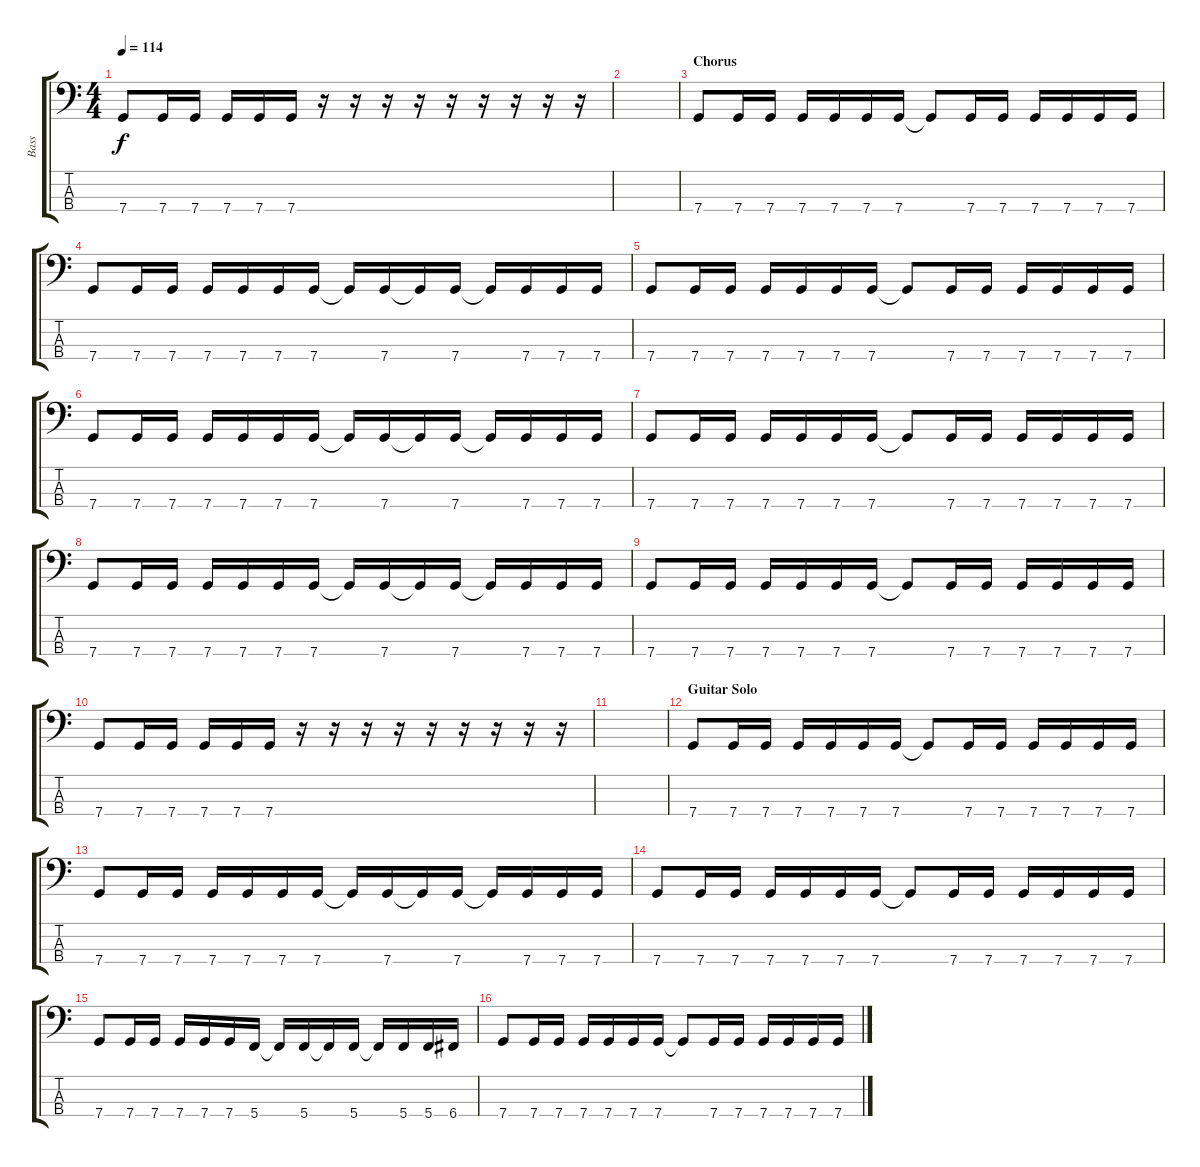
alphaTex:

\track ("Bass" "Bass") {instrument electricbassfinger}
\staff {score tabs}
\tuning (F2 C2 G1 C1) {hide}
\ts (4 4)
\tempo 114
\clef f4
\ks c
7.4.8{dy f} 7.4.16 7.4.16 7.4.16 7.4.16 7.4.16 r.16 r.16 r.16 r.16 r.16 r.16 r.16 r.16 r.16 |
|
\section ("" "Chorus")
7.4.8 7.4.16 7.4.16 7.4.16 7.4.16 7.4.16 7.4.16 7.4{t}.8 7.4.16 7.4.16 7.4.16 7.4.16 7.4.16 7.4.16 |
7.4.8 7.4.16 7.4.16 7.4.16 7.4.16 7.4.16 7.4.16 7.4{t}.16 7.4.16 7.4{t}.16 7.4.16 7.4{t}.16 7.4.16 7.4.16 7.4.16 |
7.4.8 7.4.16 7.4.16 7.4.16 7.4.16 7.4.16 7.4.16 7.4{t}.8 7.4.16 7.4.16 7.4.16 7.4.16 7.4.16 7.4.16 |
7.4.8 7.4.16 7.4.16 7.4.16 7.4.16 7.4.16 7.4.16 7.4{t}.16 7.4.16 7.4{t}.16 7.4.16 7.4{t}.16 7.4.16 7.4.16 7.4.16 |
7.4.8 7.4.16 7.4.16 7.4.16 7.4.16 7.4.16 7.4.16 7.4{t}.8 7.4.16 7.4.16 7.4.16 7.4.16 7.4.16 7.4.16 |
7.4.8 7.4.16 7.4.16 7.4.16 7.4.16 7.4.16 7.4.16 7.4{t}.16 7.4.16 7.4{t}.16 7.4.16 7.4{t}.16 7.4.16 7.4.16 7.4.16 |
7.4.8 7.4.16 7.4.16 7.4.16 7.4.16 7.4.16 7.4.16 7.4{t}.8 7.4.16 7.4.16 7.4.16 7.4.16 7.4.16 7.4.16 |
7.4.8 7.4.16 7.4.16 7.4.16 7.4.16 7.4.16 r.16 r.16 r.16 r.16 r.16 r.16 r.16 r.16 r.16 |
|
\section ("" "Guitar Solo")
7.4.8 7.4.16 7.4.16 7.4.16 7.4.16 7.4.16 7.4.16 7.4{t}.8 7.4.16 7.4.16 7.4.16 7.4.16 7.4.16 7.4.16 |
7.4.8 7.4.16 7.4.16 7.4.16 7.4.16 7.4.16 7.4.16 7.4{t}.16 7.4.16 7.4{t}.16 7.4.16 7.4{t}.16 7.4.16 7.4.16 7.4.16 |
7.4.8 7.4.16 7.4.16 7.4.16 7.4.16 7.4.16 7.4.16 7.4{t}.8 7.4.16 7.4.16 7.4.16 7.4.16 7.4.16 7.4.16 |
7.4.8 7.4.16 7.4.16 7.4.16 7.4.16 7.4.16 5.4.16 5.4{t}.16 5.4.16 5.4{t}.16 5.4.16 5.4{t}.16 5.4.16 5.4.16 6.4.16 |
7.4.8 7.4.16 7.4.16 7.4.16 7.4.16 7.4.16 7.4.16 7.4{t}.8 7.4.16 7.4.16 7.4.16 7.4.16 7.4.16 7.4.16
